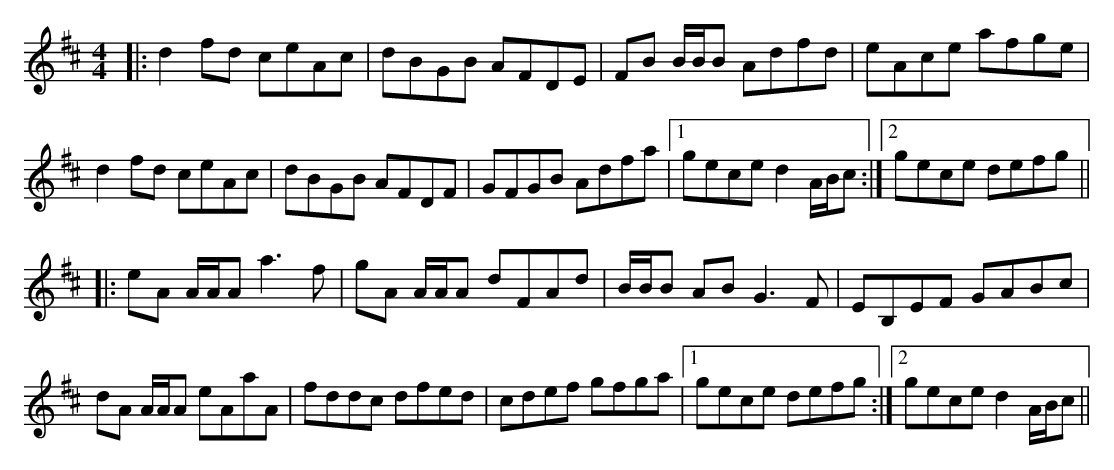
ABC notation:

X:1
M:4/4
K:D
|:d2fd ceAc|dBGB AFDE|FB B/B/B Adfd|eAce afge|
d2fd ceAc|dBGB AFDF|GFGB Adfa|1 gece d2 A/B/c:|2 gece defg||
|:eA A/A/A a3f|gA A/A/A dFAd|B/B/B AB G3F|EB,EF GABc|
dA A/A/A eAaA|fddc dfed|cdef gfga|1 gece defg:|2 gece d2 A/B/c||
